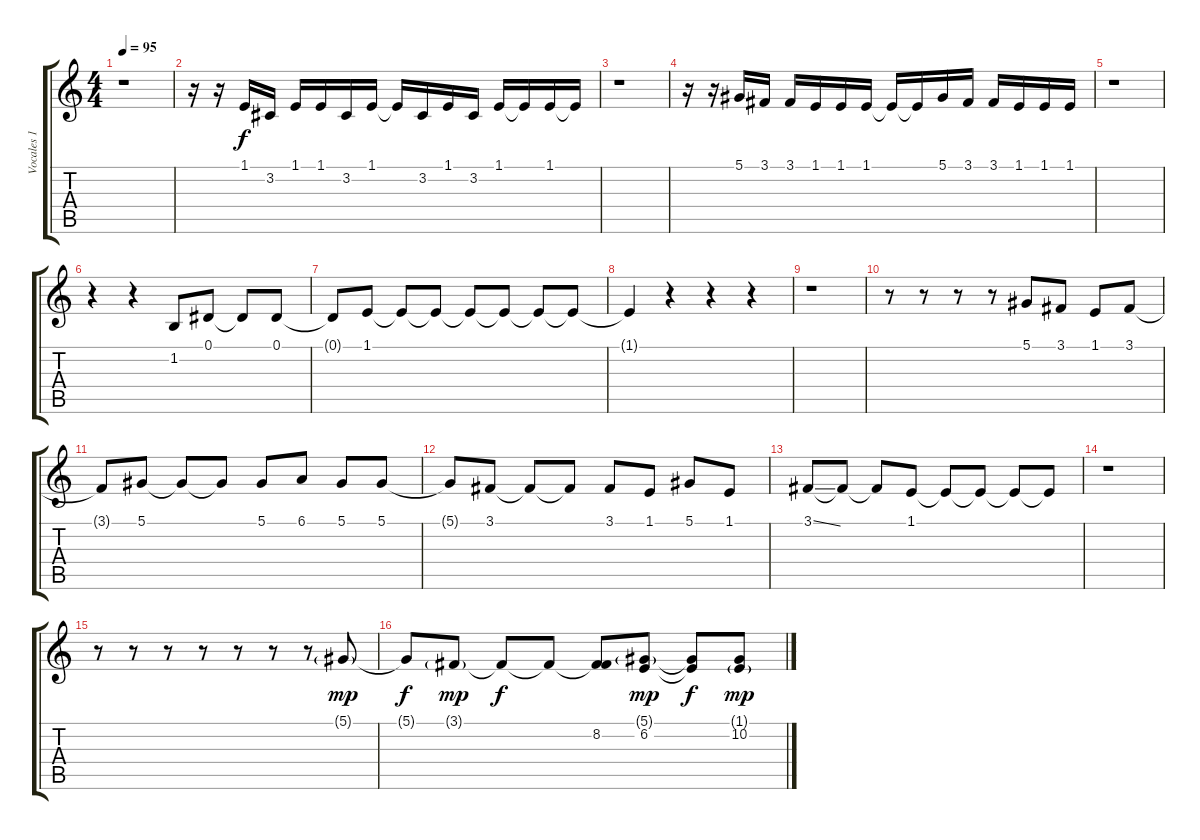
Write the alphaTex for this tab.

\track ("Vocales 1" "Vocales 1") {instrument acousticgrandpiano}
\staff {score tabs}
\tuning (Eb4 Bb3 Gb3 Db3 Ab2 Db2) {hide}
\ts (4 4)
\tempo 95
\clef g2
\ks c
r.1{dy f} |
r.16 r.16 1.1.16 3.2.16 1.1.16 1.1.16 3.2.16 1.1.16 1.1{t}.16 3.2.16 1.1.16 3.2.16 1.1.16 1.1{t}.16 1.1.16 1.1{t}.16 |
r.1 |
r.16 r.16 5.1.16 3.1.16 3.1.16 1.1.16 1.1.16 1.1.16 1.1{t}.16 1.1{t}.16 5.1.16 3.1.16 3.1.16 1.1.16 1.1.16 1.1.16 |
r.1 |
r.4 r.4 1.2.8 0.1.8 0.1{t}.8 0.1.8 |
0.1{t}.8 1.1.8 1.1{t}.8 1.1{t}.8 1.1{t}.8 1.1{t}.8 1.1{t}.8 1.1{t}.8 |
1.1{t}.4 r.4 r.4 r.4 |
r.1 |
r.8 r.8 r.8 r.8 5.1.8 3.1.8 1.1.8 3.1.8 |
3.1{t}.8 5.1.8 5.1{t}.8 5.1{t}.8 5.1.8 6.1.8 5.1.8 5.1.8 |
5.1{t}.8 3.1.8 3.1{t}.8 3.1{t}.8 3.1.8 1.1.8 5.1.8 1.1.8 |
3.1{ss}.8 3.1{t}.8 3.1{t}.8 1.1.8 1.1{t}.8 1.1{t}.8 1.1{t}.8 1.1{t}.8 |
r.1 |
r.8 r.8 r.8 r.8 r.8 r.8 r.8 5.1{g}.8{dy mp} |
5.1{t}.8{dy f} 3.1{g}.8{dy mp} 3.1{t}.8{dy f} 3.1{t}.8 (3.1{t} 8.2).8 (5.1{g} 6.2).8{dy mp} (5.1{t} 6.2{t}).8{dy f} (1.1{g} 10.2).8{dy mp}
